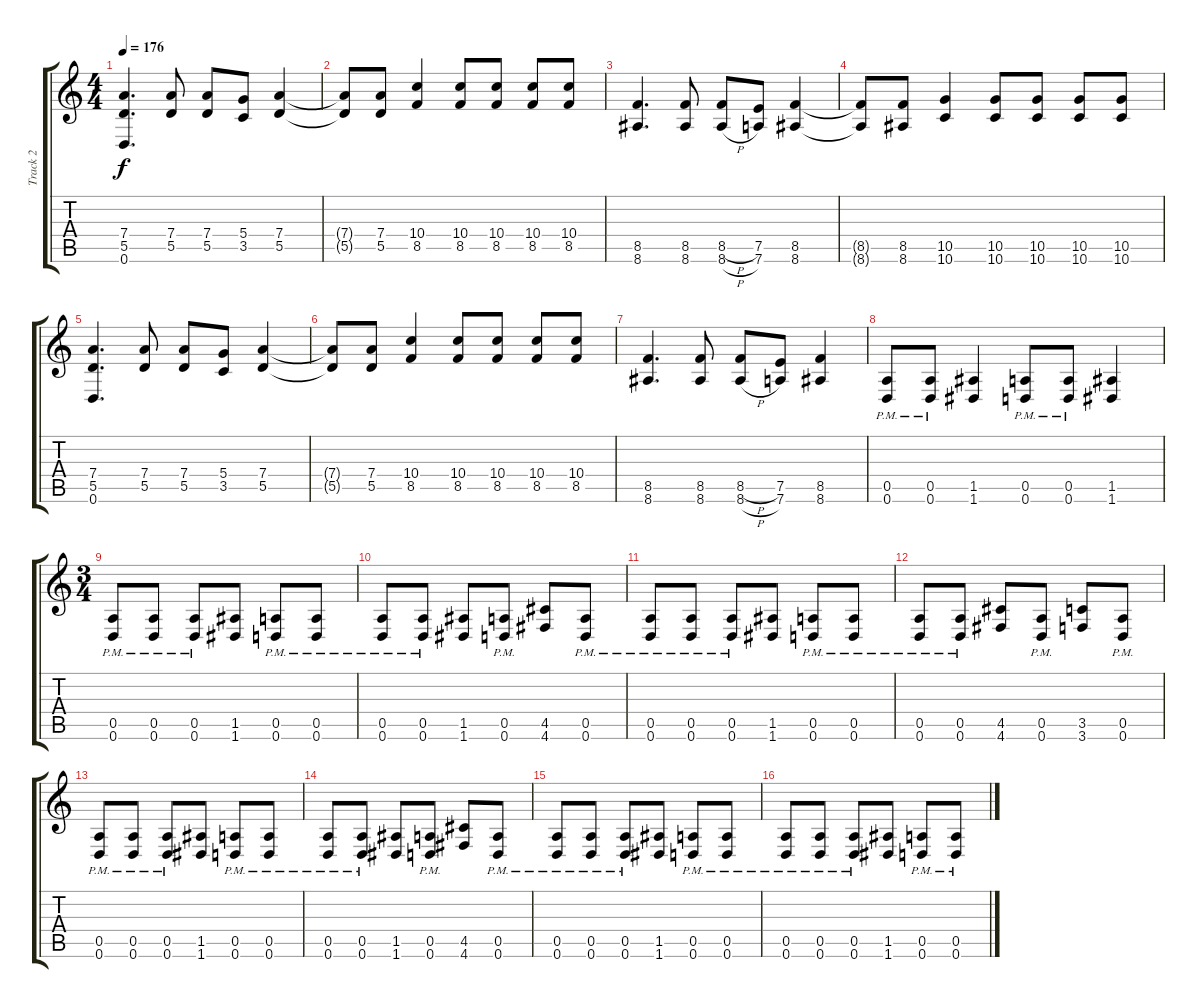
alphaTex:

\track ("Track 2" "Track 2") {instrument distortionguitar}
\staff {score tabs}
\tuning (E4 B3 G3 D3 A2 D2) {hide}
\ts (4 4)
\tempo 176
\clef g2
\ks c
(7.4 5.5 0.6).4{d dy f} (7.4 5.5).8 (7.4 5.5).8 (5.4 3.5).8 (7.4 5.5).4 |
(7.4{t} 5.5{t}).8 (7.4 5.5).8 (10.4 8.5).4 (10.4 8.5).8 (10.4 8.5).8 (10.4 8.5).8 (10.4 8.5).8 |
(8.5 8.6).4{d} (8.5 8.6).8 (8.5{h} 8.6{h}).8 (7.5 7.6).8 (8.5 8.6).4 |
(8.5{t} 8.6{t}).8 (8.5 8.6).8 (10.5 10.6).4 (10.5 10.6).8 (10.5 10.6).8 (10.5 10.6).8 (10.5 10.6).8 |
(7.4 5.5 0.6).4{d} (7.4 5.5).8 (7.4 5.5).8 (5.4 3.5).8 (7.4 5.5).4 |
(7.4{t} 5.5{t}).8 (7.4 5.5).8 (10.4 8.5).4 (10.4 8.5).8 (10.4 8.5).8 (10.4 8.5).8 (10.4 8.5).8 |
(8.5 8.6).4{d} (8.5 8.6).8 (8.5{h} 8.6{h}).8 (7.5 7.6).8 (8.5 8.6).4 |
(0.5{pm} 0.6{pm}).8 (0.5{pm} 0.6{pm}).8 (1.5 1.6).4 (0.5{pm} 0.6{pm}).8 (0.5{pm} 0.6{pm}).8 (1.5 1.6).4 |
\ts (3 4)
(0.5{pm} 0.6{pm}).8 (0.5{pm} 0.6{pm}).8 (0.5{pm} 0.6{pm}).8 (1.5 1.6).8 (0.5{pm} 0.6{pm}).8 (0.5{pm} 0.6{pm}).8 |
(0.5{pm} 0.6{pm}).8 (0.5{pm} 0.6{pm}).8 (1.5 1.6).8 (0.5{pm} 0.6{pm}).8 (4.5 4.6).8 (0.5{pm} 0.6{pm}).8 |
(0.5{pm} 0.6{pm}).8 (0.5{pm} 0.6{pm}).8 (0.5{pm} 0.6{pm}).8 (1.5 1.6).8 (0.5{pm} 0.6{pm}).8 (0.5{pm} 0.6{pm}).8 |
(0.5{pm} 0.6{pm}).8 (0.5{pm} 0.6{pm}).8 (4.5 4.6).8 (0.5{pm} 0.6{pm}).8 (3.5 3.6).8 (0.5{pm} 0.6{pm}).8 |
(0.5{pm} 0.6{pm}).8 (0.5{pm} 0.6{pm}).8 (0.5{pm} 0.6{pm}).8 (1.5 1.6).8 (0.5{pm} 0.6{pm}).8 (0.5{pm} 0.6{pm}).8 |
(0.5{pm} 0.6{pm}).8 (0.5{pm} 0.6{pm}).8 (1.5 1.6).8 (0.5{pm} 0.6{pm}).8 (4.5 4.6).8 (0.5{pm} 0.6{pm}).8 |
(0.5{pm} 0.6{pm}).8 (0.5{pm} 0.6{pm}).8 (0.5{pm} 0.6{pm}).8 (1.5 1.6).8 (0.5{pm} 0.6{pm}).8 (0.5{pm} 0.6{pm}).8 |
(0.5{pm} 0.6{pm}).8 (0.5{pm} 0.6{pm}).8 (0.5{pm} 0.6{pm}).8 (1.5 1.6).8 (0.5{pm} 0.6{pm}).8 (0.5{pm} 0.6{pm}).8
